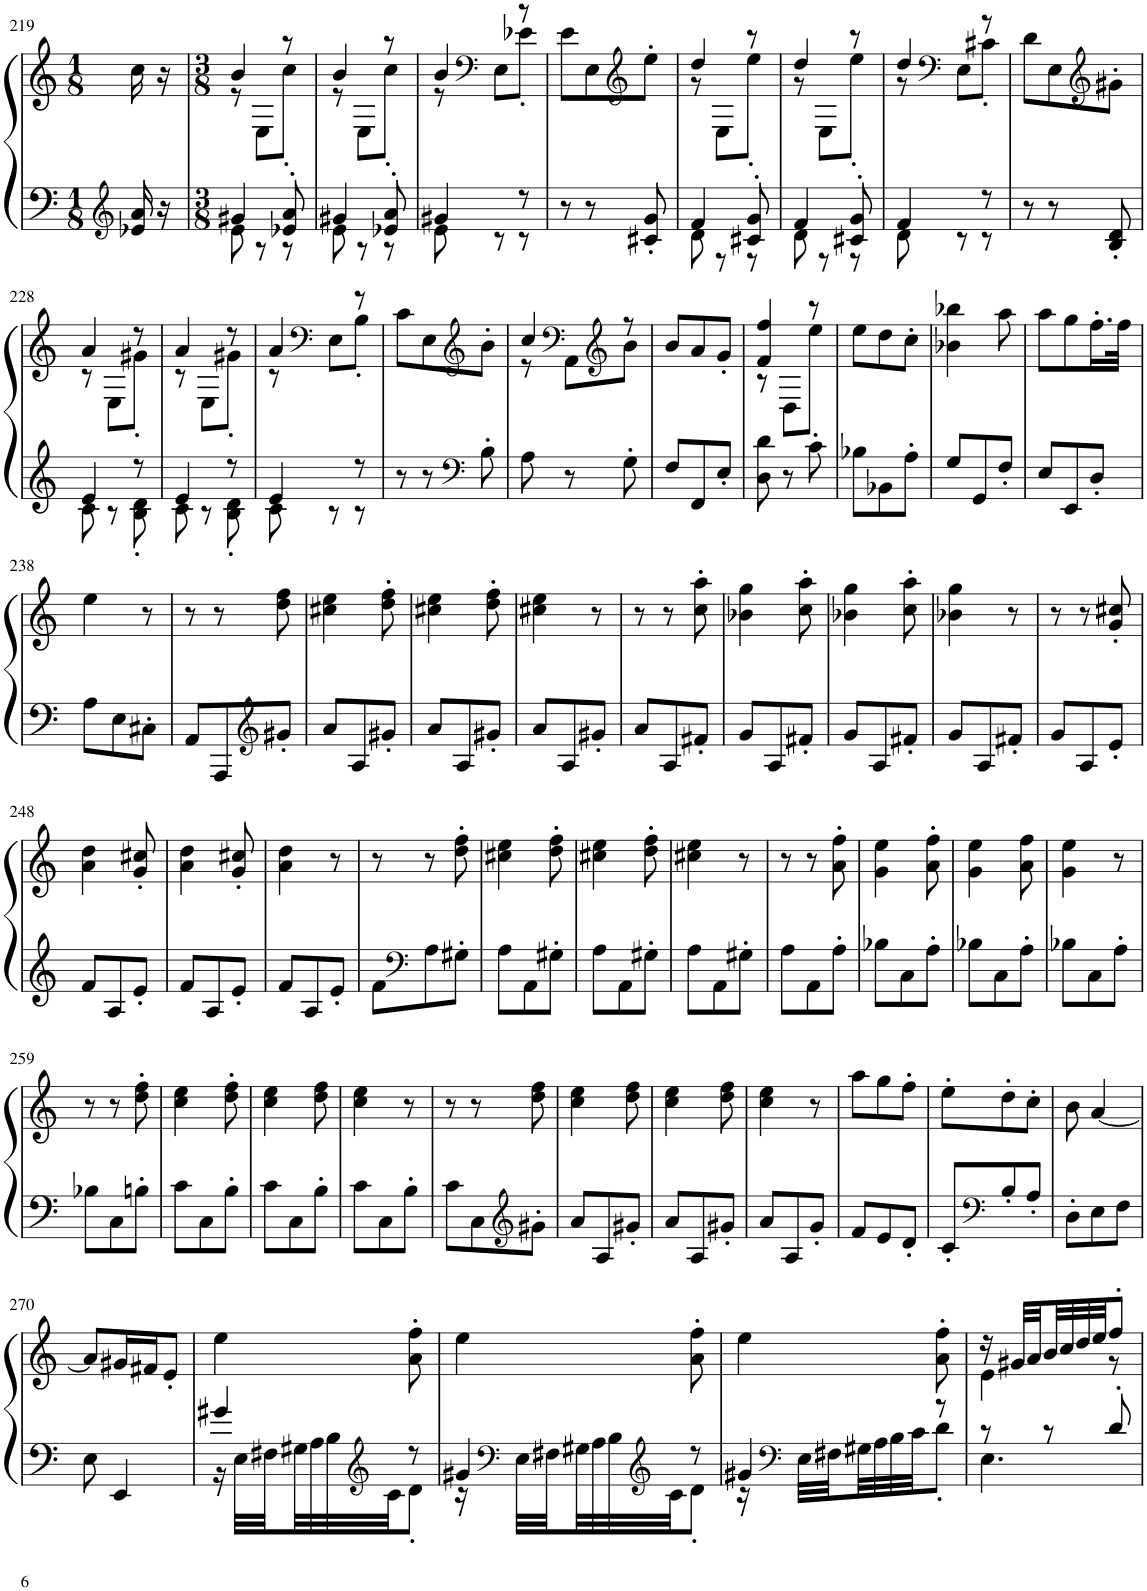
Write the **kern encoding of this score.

**kern	**kern
*part1	*part1
*staff2	*staff1
*I"Фортепиано, Klavier	*
!!LO:PB:g=z
*clefG2	*clefG2
*k[]	*k[]
*M1/8	*M1/8
=219	=219
16e-X/ 16a/	16cc\
16r	16r
=220	=220
*M3/8	*M3/8
*^	*^
4g#X/	8e\	4b/	8r
.	8r	.	8E\L
8e-X/' 8a/'	8r	8r	8cc'\J
=221	=221	=221	=221
4g#X/	8e\	4b/	8r
.	8r	.	8E\L
8e-X/' 8a/'	8r	8r	8cc'\J
=222	=222	=222	=222
4g#X/	8e\	4b/	8r
*	*	*clefF4	*
.	8r	.	8E\L
8r	8r	8r	8e-X'\J
*v	*v	*	*
*	*v	*v
=223	=223
8r	8e\L
8r	8E\
*	*clefG2
8c#X/' 8g/'	8ee'\J
=224	=224
*^	*^
4f/	8d\	4dd/	8r
.	8r	.	8E\L
8c#X/' 8g/'	8r	8r	8ee'\J
=225	=225	=225	=225
4f/	8d\	4dd/	8r
.	8r	.	8E\L
8c#X/' 8g/'	8r	8r	8ee'\J
=226	=226	=226	=226
4f/	8d\	4dd/	8r
*	*	*clefF4	*
.	8r	.	8E\L
8r	8r	8r	8c#X'\J
*v	*v	*	*
*	*v	*v
=227	=227
8r	8d\L
8r	8E\
*	*clefG2
8B/' 8d/'	8g#X'\J
!!LO:LB:g=z
=228	=228
*^	*^
4e/	8c\	4a/	8r
.	8r	.	8E\L
8r	8B\' 8d\'	8r	8g#X'\J
=229	=229	=229	=229
4e/	8c\	4a/	8r
.	8r	.	8E\L
8r	8B\' 8d\'	8r	8g#X'\J
=230	=230	=230	=230
4e/	8c\	4a/	8r
*	*	*clefF4	*
.	8r	.	8E\L
8r	8r	8r	8B'\J
*v	*v	*	*
*	*v	*v
=231	=231
8r	8c\L
8r	8E\
*clefF4	*clefG2
8B'\	8b'\J
=232	=232
*	*^
8A\	4cc/	8r
*	*clefF4	*
8r	.	8AA\L
*	*clefG2	*
8G'\	8r	8b\J
*	*v	*v
=233	=233
8F/L	8b/L
8FF/	8a/
8E'/J	8g'/J
=234	=234
*	*^
8D\ 8d\	4f/ 4ff/	8r
8r	.	8D\L
8c'\	8r	8ee\J
*	*v	*v
=235	=235
8B-X\L	8ee\L
8BB-X\	8dd\
8A'\J	8cc'\J
=236	=236
8G/L	4b-X\ 4bb-X\
8GG/	.
8F'/J	8aa\
=237	=237
8E/L	8aa\L
8EE/	8gg\
8D'/J	16.ff'\L
.	32ff\JJk
!!LO:LB:g=z
=238	=238
8A\L	4ee\
8E\	.
8C#X'\J	8r
=239	=239
8AA/L	8r
8AAA/	8r
*clefG2	*
8g#X'/J	8dd\ 8ff\
=240	=240
8a/L	4cc#X\ 4ee\
8A/	.
8g#X'/J	8dd\' 8ff\'
=241	=241
8a/L	4cc#X\ 4ee\
8A/	.
8g#X'/J	8dd\' 8ff\'
=242	=242
8a/L	4cc#X\ 4ee\
8A/	.
8g#X'/J	8r
=243	=243
8a/L	8r
8A/	8r
8f#X'/J	8cc\' 8aa\'
=244	=244
8g/L	4b-X\ 4gg\
8A/	.
8f#X'/J	8cc\' 8aa\'
=245	=245
8g/L	4b-X\ 4gg\
8A/	.
8f#X'/J	8cc\' 8aa\'
=246	=246
8g/L	4b-X\ 4gg\
8A/	.
8f#X'/J	8r
=247	=247
8g/L	8r
8A/	8r
8e'/J	8g/' 8cc#X/'
!!LO:LB:g=z
=248	=248
8f/L	4a\ 4dd\
8A/	.
8e'/J	8g/' 8cc#X/'
=249	=249
8f/L	4a\ 4dd\
8A/	.
8e'/J	8g/' 8cc#X/'
=250	=250
8f/L	4a\ 4dd\
8A/	.
8e'/J	8r
=251	=251
8f\L	8r
*clefF4	*
8A\	8r
8G#X'\J	8dd\' 8ff\'
=252	=252
8A\L	4cc#X\ 4ee\
8AA\	.
8G#X'\J	8dd\' 8ff\'
=253	=253
8A\L	4cc#X\ 4ee\
8AA\	.
8G#X'\J	8dd\' 8ff\'
=254	=254
8A\L	4cc#X\ 4ee\
8AA\	.
8G#X'\J	8r
=255	=255
8A\L	8r
8AA\	8r
8A'\J	8a\' 8ff\'
=256	=256
8B-X\L	4g\ 4ee\
8C\	.
8A'\J	8a\' 8ff\'
=257	=257
8B-X\L	4g\ 4ee\
8C\	.
8A'\J	8a\ 8ff\
=258	=258
8B-X\L	4g\ 4ee\
8C\	.
8A'\J	8r
!!LO:LB:g=z
=259	=259
8B-X\L	8r
8C\	8r
8Bn'\J	8dd\' 8ff\'
=260	=260
8c\L	4cc\ 4ee\
8C\	.
8B'\J	8dd\' 8ff\'
=261	=261
8c\L	4cc\ 4ee\
8C\	.
8B'\J	8dd\ 8ff\
=262	=262
8c\L	4cc\ 4ee\
8C\	.
8B'\J	8r
=263	=263
8c\L	8r
8C\	8r
*clefG2	*
8g#X'\J	8dd\ 8ff\
=264	=264
8a/L	4cc\ 4ee\
8A/	.
8g#X'/J	8dd\ 8ff\
=265	=265
8a/L	4cc\ 4ee\
8A/	.
8g#X'/J	8dd\ 8ff\
=266	=266
8a/L	4cc\ 4ee\
8A/	.
8g'/J	8r
=267	=267
8f/L	8aa\L
8e/	8gg\
8d'/J	8ff'\J
=268	=268
8c'/L	8ee'\L
*clefF4	*
8B'/	8dd'\
8A'/J	8cc'\J
=269	=269
8D'\L	8b\
8E\	[4a/
8F\J	.
!!LO:LB:g=z
=270	=270
8E\	8a/L]
4EE/	16g#X/L
.	16f#X/J
.	8e'/J
=271	=271
*^	*
4g#X/	16r	4ee\
.	32E\LLL	.
.	32F#X\	.
.	32G#X\	.
.	32A\	.
.	32B\	.
*clefG2	*	*
.	32c\JJ	.
8r	8d'\J	8a\' 8ff\'
=272	=272	=272
4g#X/	16r	4ee\
*clefF4	*	*
.	32E\LLL	.
.	32F#X\	.
.	32G#X\	.
.	32A\	.
.	32B\	.
*clefG2	*	*
.	32c\JJ	.
8r	8d'\J	8a\' 8ff\'
=273	=273	=273
4g#X/	16r	4ee\
*clefF4	*	*
.	32E\LLL	.
.	32F#X\	.
.	32G#X\	.
.	32A\	.
.	32B\	.
.	32c\JJ	.
8r	8d'\J	8a\' 8ff\'
=274	=274	=274
*	*	*^
8r	4.E\	16r	4e\
.	.	32g#X/LLL	.
.	.	32a/	.
8r	.	32b/	.
.	.	32cc/	.
.	.	32dd/	.
.	.	32ee/JJ	.
8d'/	.	8ff'/J	8r
*v	*v	*	*
*	*v	*v
=	=
*-	*-
